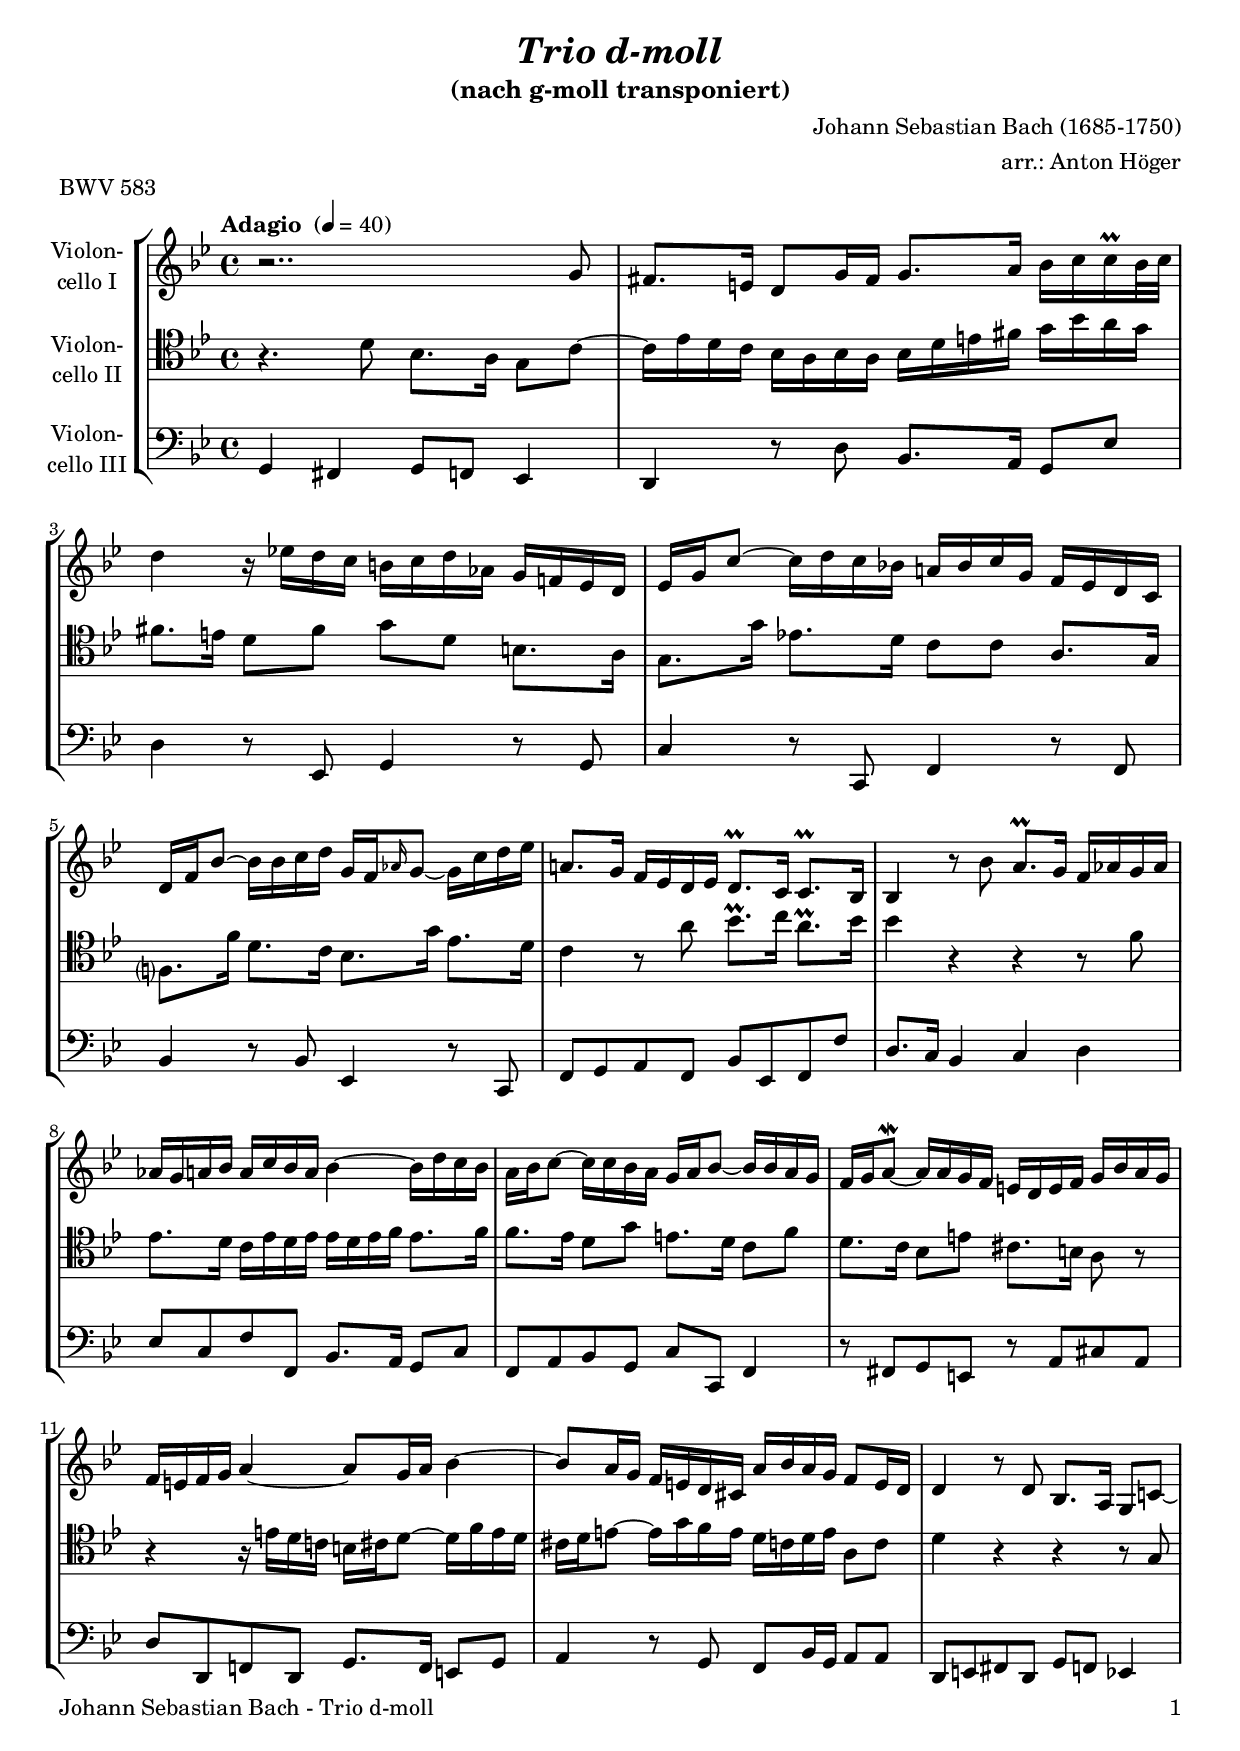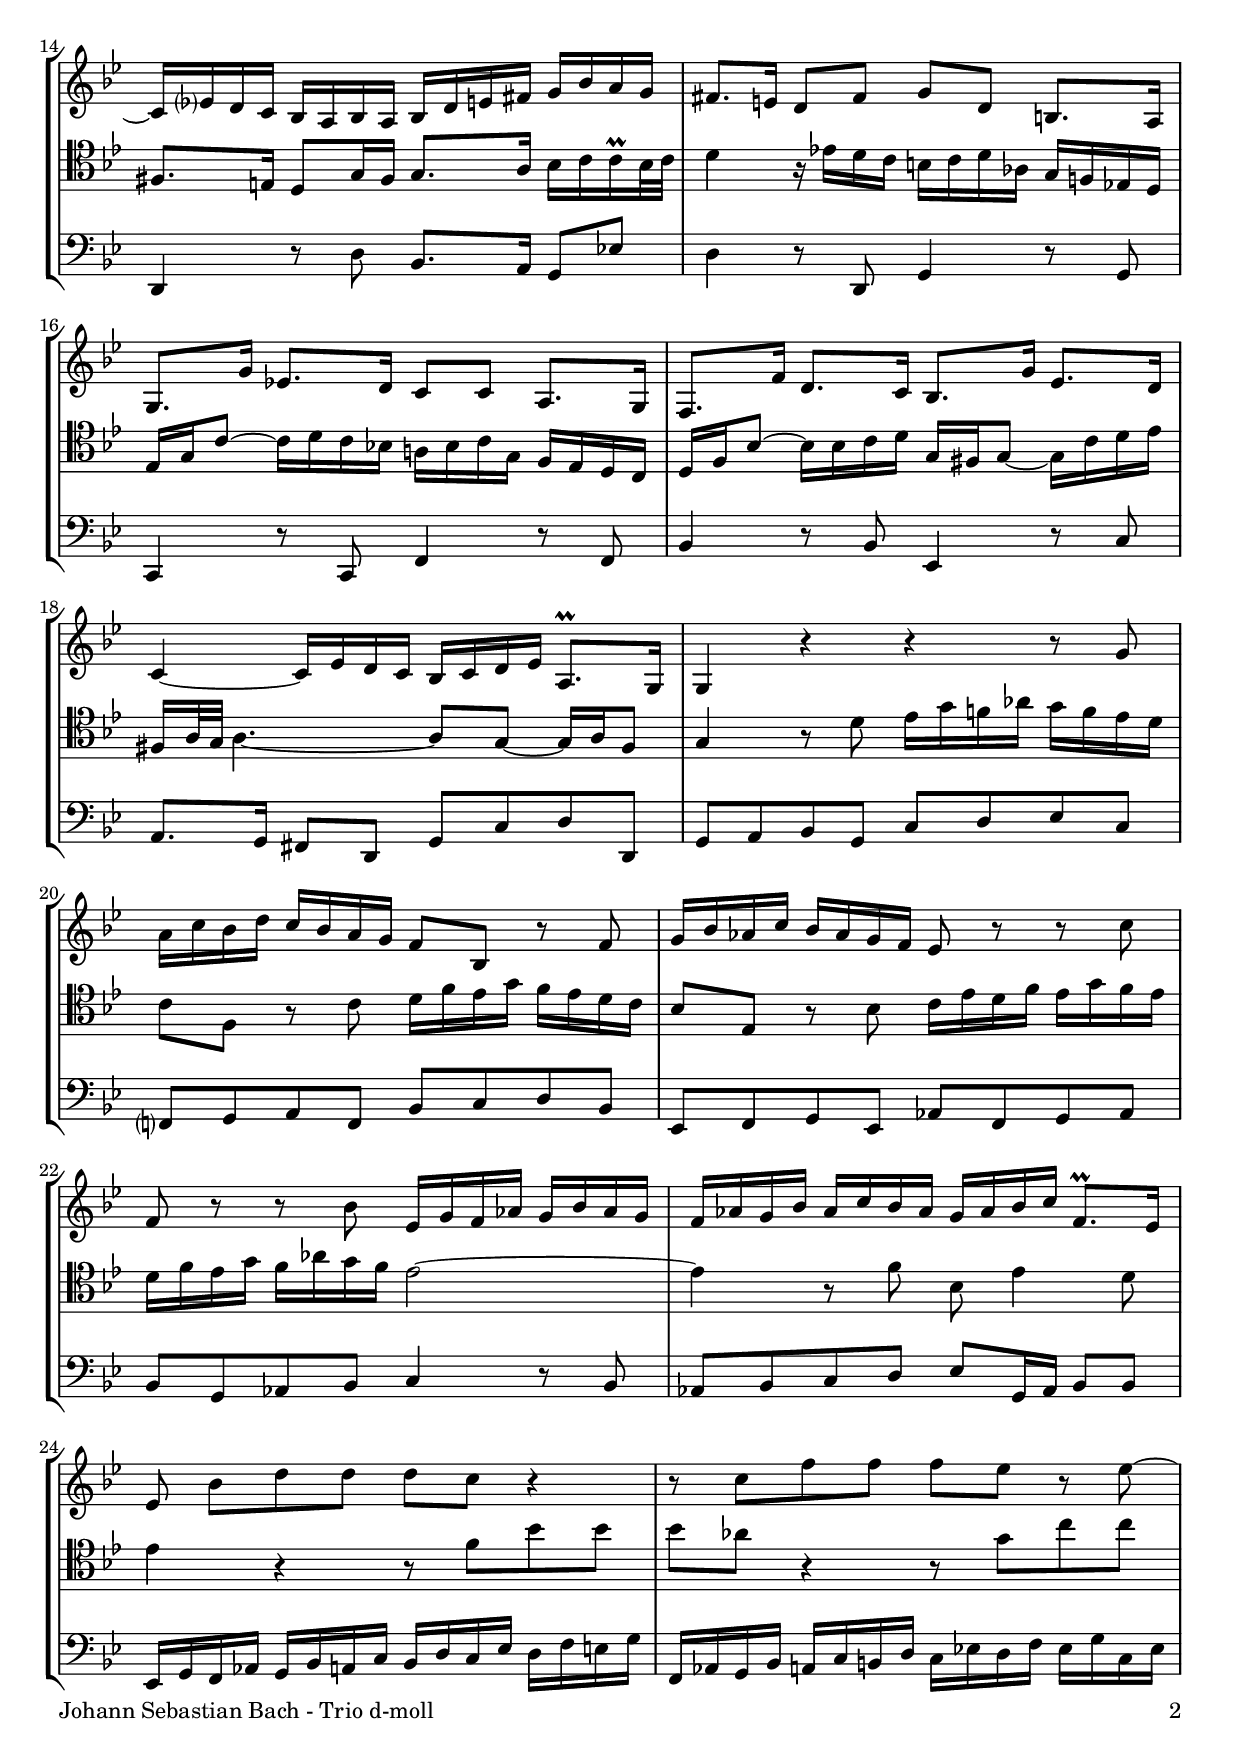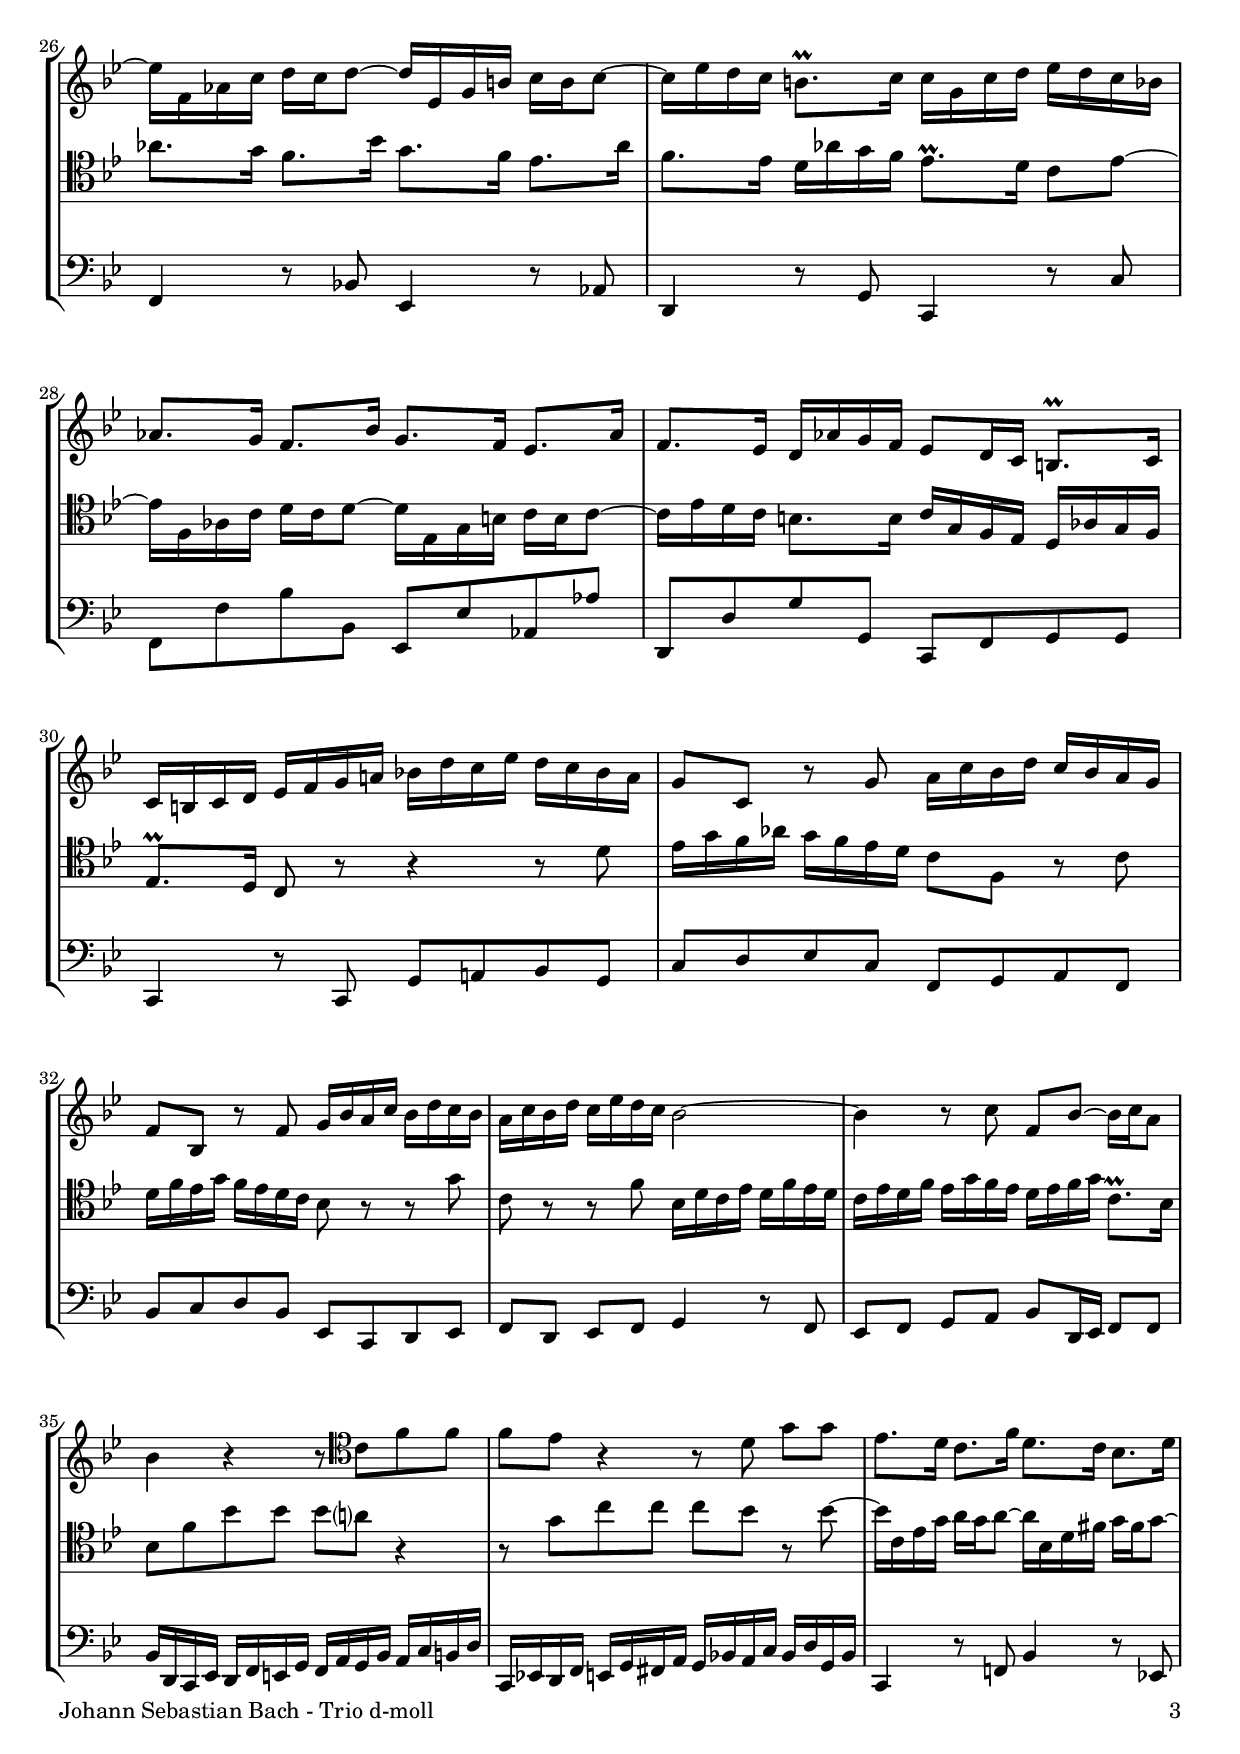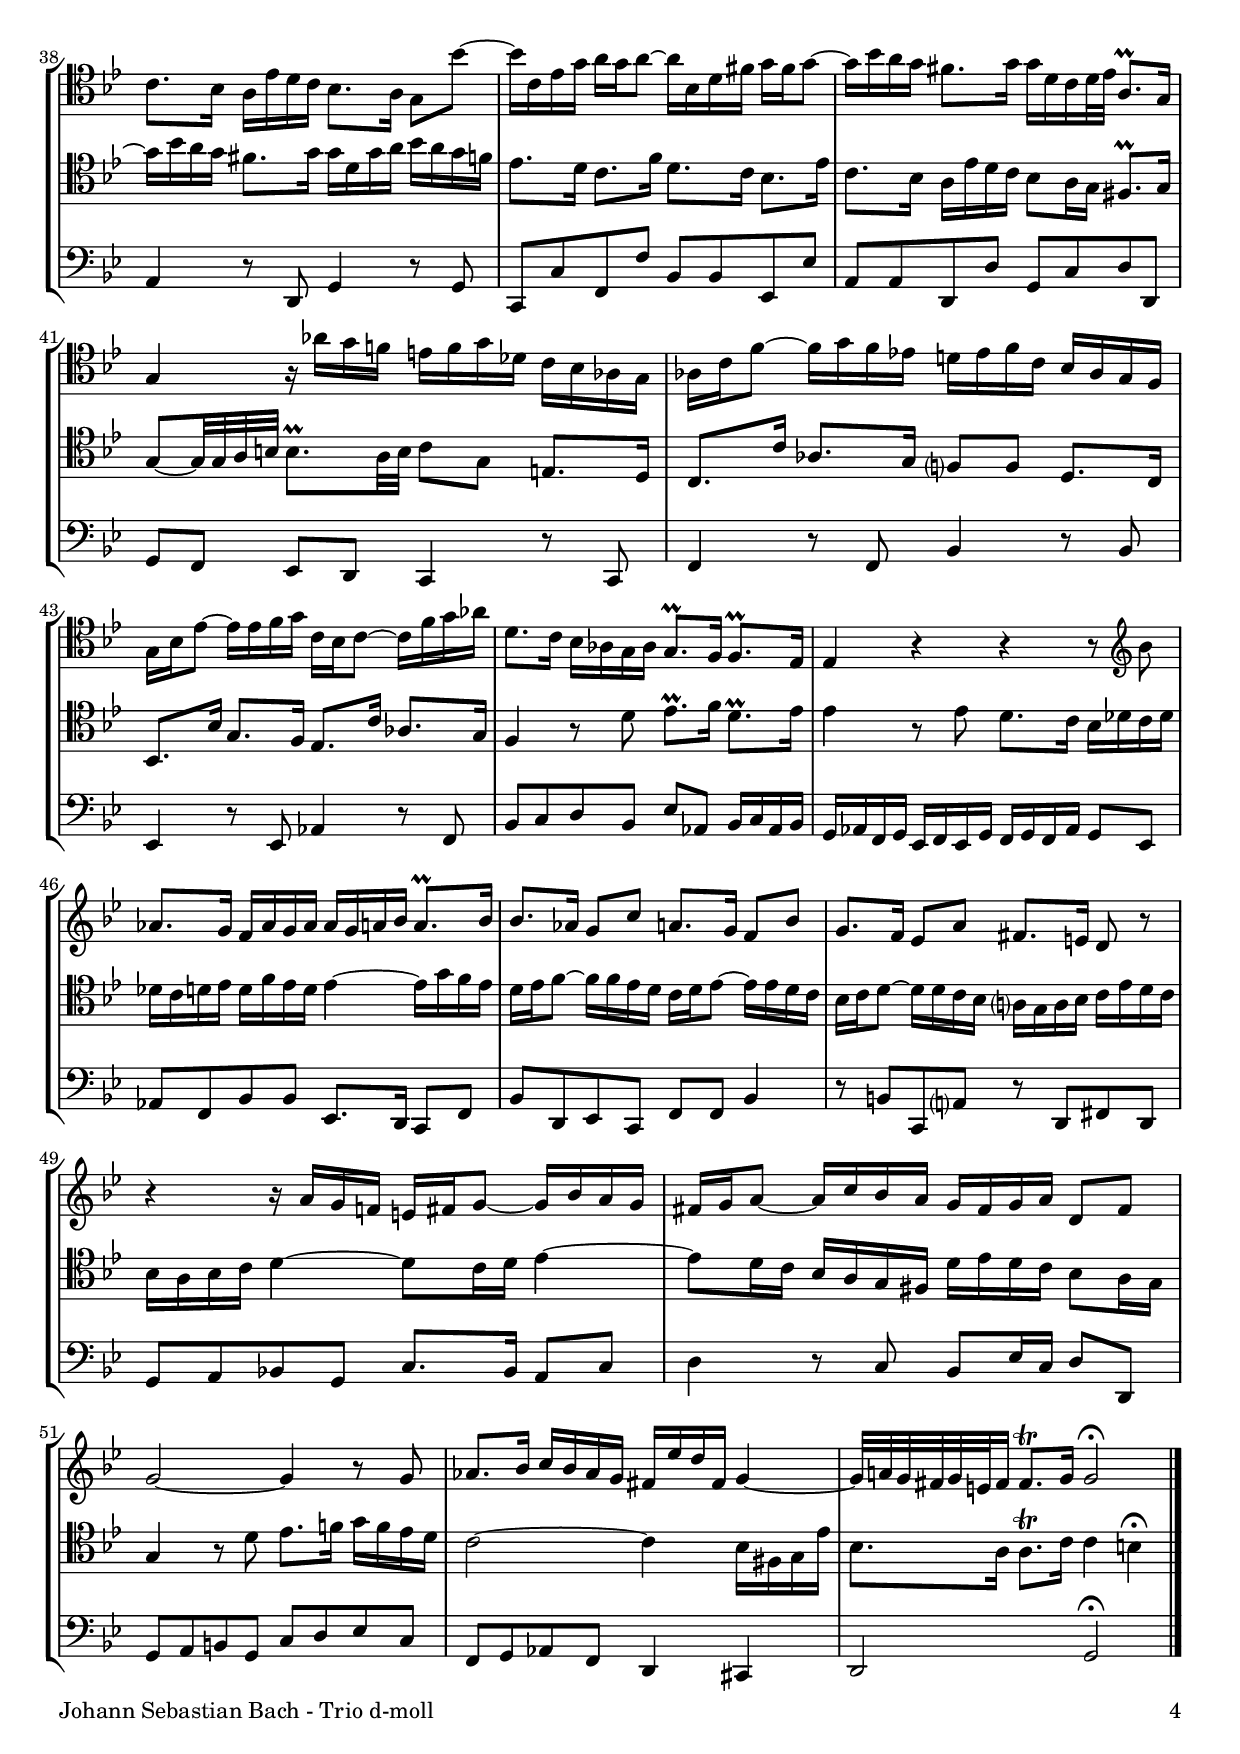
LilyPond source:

\version "2.18.2"
\include "deutsch.ly"
  
#(set-global-staff-size 19.5)

\header {
  title     = \markup \bold \italic "Trio d-moll"
  subtitle  = "(nach g-moll transponiert)"
  composer  = "Johann Sebastian Bach (1685-1750)"
  arranger  = "arr.: Anton Höger"
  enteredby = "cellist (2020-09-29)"
  piece     = "BWV 583"
}

voiceconsts = {
  \key a \minor
  \time 4/4
  \clef "treble"
%  \numericTimeSignature
  \compressFullBarRests
  % Set default beaming for all staves
%  \set Timing.beamExceptions = #'()
%  \set Timing.baseMoment     = #(ly:make-moment 1 4)
%  \set Timing.beatStructure  = #'(1 1 1)
  \tempo "Adagio " 4=40
}

micl = "clarinet"
mifl = "flute"
miob = "oboe"
mifh = "french horn"
misx = "tenor sax"
mist = "string ensemble 1"
miba = "cello"

va = \relative c'' {
  \voiceconsts

  r2.. a8
  gis8. fis16 e8 a16 gis a8. h16 c d d\prall c32 d
  e4 r16 f! e d cis d e b a g! f e

  f a d8~ d16 e d c! h! c d a g f e d
  e g c8~ c16 c d e a,[ g \grace b a8]~ a16 d e f

  h,!8. a16 g f e f e8.\prall d16 d8.\prall c16
  c4 r8 c' h8.\prall a16 g b a b
  b a h c h d c h c4~ c16 e d c

  h c d8~ d16 d c h a h c8~ c16 c h a
  g a h8~\mordent h16 h a g fis e fis g a c h a

  g fis g a h4~ h8 a16 h c4~
  c8 h16 a g fis e dis h' c h a g8 fis16 e
  e4 r8 e c8. h16 a8 d!~

  d16 f? e d c h c h c e fis gis a c h a
  gis8. fis16 e8 gis a e cis8. h16
  a8. a'16 f!8. e16 d8 d h8. a16

  g8. g'16 e8. d16 c8. a'16 f8. e16
  d4~ d16 f e d c d e f h,8.\prall a16
  a4 r r r8 a'
  h16 d c e d c h a g8 c, r g'

  a16 c b d c b a g f8 r r d'
  g, r r c f,16 a g b a c b a
  g b a c b d c b a b c d g,8.\prall f16

  f8 c'[ e e] e d r4
  r8 d g g g f r f~
  f16 g, b d e d e8~ e16 f, a cis d cis d8~

  d16 f e d cis8.\prall d16 d a d e f e d c!
  b8. a16 g8. c16 a8. g16 f8. b16
  g8. f16 e b' a g f8 e16 d cis8.\prall d16

  d cis d e f g a h! c! e d f e d c h
  a8 d, r a' h16 d c e d c h a
  g8 c, r g' a16 c h d c e d c

  h d c e d f e d c2~
  c4 r8 d g, c~ c16 d h8
  c4 r r8 \clef "tenor" d, g g
  g f r4 r8 e a[ a]

  f8. e16 d8. g16 e8. d16 c8. e16
  d8. c16 h f' e d c8. h16 a8 c'~
  c16 d, f a h a h8~ h16 c, e gis a gis a8~

  a16 c h a gis8. a16 a e d e32 f h,8.\prall a16
  a4 r16 b' a g! fis g a es d c b a

  b d g8~ g16 a g f! e! f g d c b a g
  a c f8~ f16 f g a d, c d8~ d16 g a b
  e,8. d16 c b a b a8.\prall g16 g8.\prall f16

  f4 r r r8 \clef "treble" c''
  b8. a16 g b a b b a h c h8.\prall c16
  c8. b16 a8 d h8. a16 g8 c
  a8. g16 f8 h gis8. fis16 e8 r

  r4 r16 h' a g! fis gis a8~ a16 c h a
  gis a h8~ h16 d c h a gis a h e,8 gis
  a2~ a4 r8 a

  b8. c16 d c b a gis f' e gis, a4~
  a32 h! a gis a fis gis16 gis8.\trill a16 a2\fermata \bar "|."
}

vb = \relative c' {
  \voiceconsts
  \clef "tenor"
  
  r4. e8 c8. h16 a8 d~
  d16 f e d c h c h c e fis gis a c h a
  gis8. fis16 e8 gis a e cis8. h16

  a8. a'16 f!8. e16 d8 d h8. a16
  g?8. g'16 e8. d16 c8. a'16 f8. e16
  d4 r8 h' c8.\prall d16 h8.\prall c16
  c4 r r r8 g

  f8. e16 d f e f f e f g f8. g16
  g8. f16 e8 a fis8. e16 d8 g
  e8. d16 c8 fis dis8. cis16 h8 r
  r4 r16 fis' e d! cis dis e8~ e16 g fis e

  dis e fis8~ fis16 a g fis e d e fis h,8 d
  e4 r r r8 a,
  gis8. fis16 e8 a16 gis a8. h16 c d d\prall c32 d

  e4 r16 f! e d cis d e b a g! f! e
  f a d8~ d16 e d c! h! c d a g f e d
  e g c8~ c16 c d e a, gis a8~ a16 d e f

  gis, h32 a h4.~ h8 a~ a16 h gis8
  a4 r8 e' f16 a g! b a g f e
  d8 g, r d' e16 g f a g f e d

  c8 f, r c' d16 f e g f a g f
  e g f a g b a g f2~
  f4 r8 g c, f4 e8
  f4 r r8 g c c

  c b r4 r8 a d d
  b8. a16 g8. c16 a8. g16 f8. b16
  g8. f16 e b' a g f8.\prall e16 d8 f~

  f16 g, b d e d e8~ e16 f, a cis d cis d8~
  d16 f e d cis8. cis16 d a g f e b' a g
  f8.\prall e16 d8 r r4 r8 e'

  f16 a g b a g f e d8 g, r d'
  e16 g f a g f e d c8 r r a'
  d, r r g c,16 e d f e g f e

  d f e g f a g f e f g a d,8.\prall c16
  c8 g' c c c h? r4
  r8 a d d d c r c~

  c16 d, f a h a h8~ h16 c, e gis a gis a8~
  a16 c h a gis8. a16 a e a h c h a g!
  f8. e16 d8. g16 e8. d16 c8. f16

  d8. c16 h f' e d c8 h16 a gis8.\prall a16
  a8~ a32 a h cis cis8.\prall h32 cis d8 a fis8. e16
  d8. d'16 b8. a16 g?8 g e8. d16
  c8. c'16 a8. g16 f8. d'16 b8. a16

  g4 r8 e' f8.\prall g16 e8.\prall f16
  f4 r8 f e8. d16 c es d es
  es d e f e g f e f4~ f16 a g f

  e f g8~ g16 g f e d e f8~ f16 f e d
  c d e8~ e16 e d c h? a h c d f e d
  c h c d e4~ e8 d16 e f4~

  f8 e16 d c h a gis e' f e d c8 h16 a
  a4 r8 e' f8. g!16 a g f e
  d2~ d4 c16 gis a f'
  c8. h16 h8.\trill d16 d4 cis\fermata \bar "|."
}

vc = \relative c {
  \voiceconsts
  \clef "bass"
  
  a4 gis a8 g f4
  e r8 e' c8. h16 a8 f'
  e4 r8 f, a4 r8 a
  d4 r8 d, g4 r8 g

  c4 r8 c f,4 r8 d
  g a h g c f, g g'
  e8. d16 c4 d e
  f8 d g g, c8. h16 a8 d

  g, h c a d d, g4
  r8 gis a fis r h dis h
  e e, g! e a8. g16 fis8 a
  h4 r8 a g c16 a h8 h

  e, fis gis e a g! f!4
  e r8 e' c8. h16 a8 f'!
  e4 r8 e, a4 r8 a
  d,4 r8 d g4 r8 g

  c4 r8 c f,4 r8 d'
  h8. a16 gis8 e a d e e,
  a h c a d e f d
  g,? a h g c d e c

  f, g a f b g a b
  c a b c d4 r8 c
  b c d e f a,16 b c8 c

  f,16 a g b a c h d c e d f e g fis a
  g, b a c h d cis e d f! e g f a d, f
  g,4 r8 c! f,4 r8 b

  e,4 r8 a d,4 r8 d'
  g, g' c c, f, f' b, b'
  e,, e' a a, d, g a a
  d,4 r8 d a' h! c a

  d e f d g, a h g
  c d e c f, d e f
  g e f[ g] a4 r8 g
  f g a[ h] c e,16 f g8 g

  c16 e, d f e g fis a g h a c h d cis e
  d, f! e g fis a gis h a c! h d c e a, c

  d,4 r8 g! c4 r8 f,!
  h4 r8 e, a4 r8 a
  d, d' g, g' c, c f, f'
  h, h e, e' a, d e e,

  a g f[ e] d4 r8 d
  g4 r8 g c4 r8 c
  f,4 r8 f b4 r8 g
  c d e c f b, c16 d b c

  a b g a f g f a g a g b a8 f
  b g c c f,8. e16 d8 g
  c e, f d g g c4

  r8 cis d, h'? r e, gis e
  a h c! a d8. c16 h8 d
  e4 r8 d c f16 d e8 e,
  a h cis a d e f d

  g, a b g e4 dis
  e2 a\fermata \bar "|."
}


music = \new StaffGroup <<
      \new Staff {
	\set Staff.midiInstrument = \miba
	\set Staff.instrumentName = \markup \center-column { "Violon-" "cello I" }
	\transpose a g { \va }
      }

      \new Staff {
	\set Staff.midiInstrument = \miba
	\set Staff.instrumentName = \markup \center-column { "Violon-" "cello II" }
	\transpose a g { \vb }
      }

      \new Staff {
	\set Staff.midiInstrument = \miba
	\set Staff.instrumentName = \markup \center-column { "Violon-" "cello III" }
	\transpose a g { \vc }
      }
>>

\book {
   \paper {
    print-page-number = ##t
    print-first-page-number = ##t
    ragged-last-bottom = ##f
    oddHeaderMarkup = \markup \null
    evenHeaderMarkup = \markup \null
    oddFooterMarkup = \markup {
      \fill-line {
        \on-the-fly #print-page-number-check-first
        "Johann Sebastian Bach - Trio d-moll" \fromproperty #'page:page-number-string
      }
    }
    evenFooterMarkup = \oddFooterMarkup
  } \score {
    \music
    \layout {}
  }

  \score {
    \unfoldRepeats \music

    \midi {
      \context {
        \Score
      }
    }
  }
}